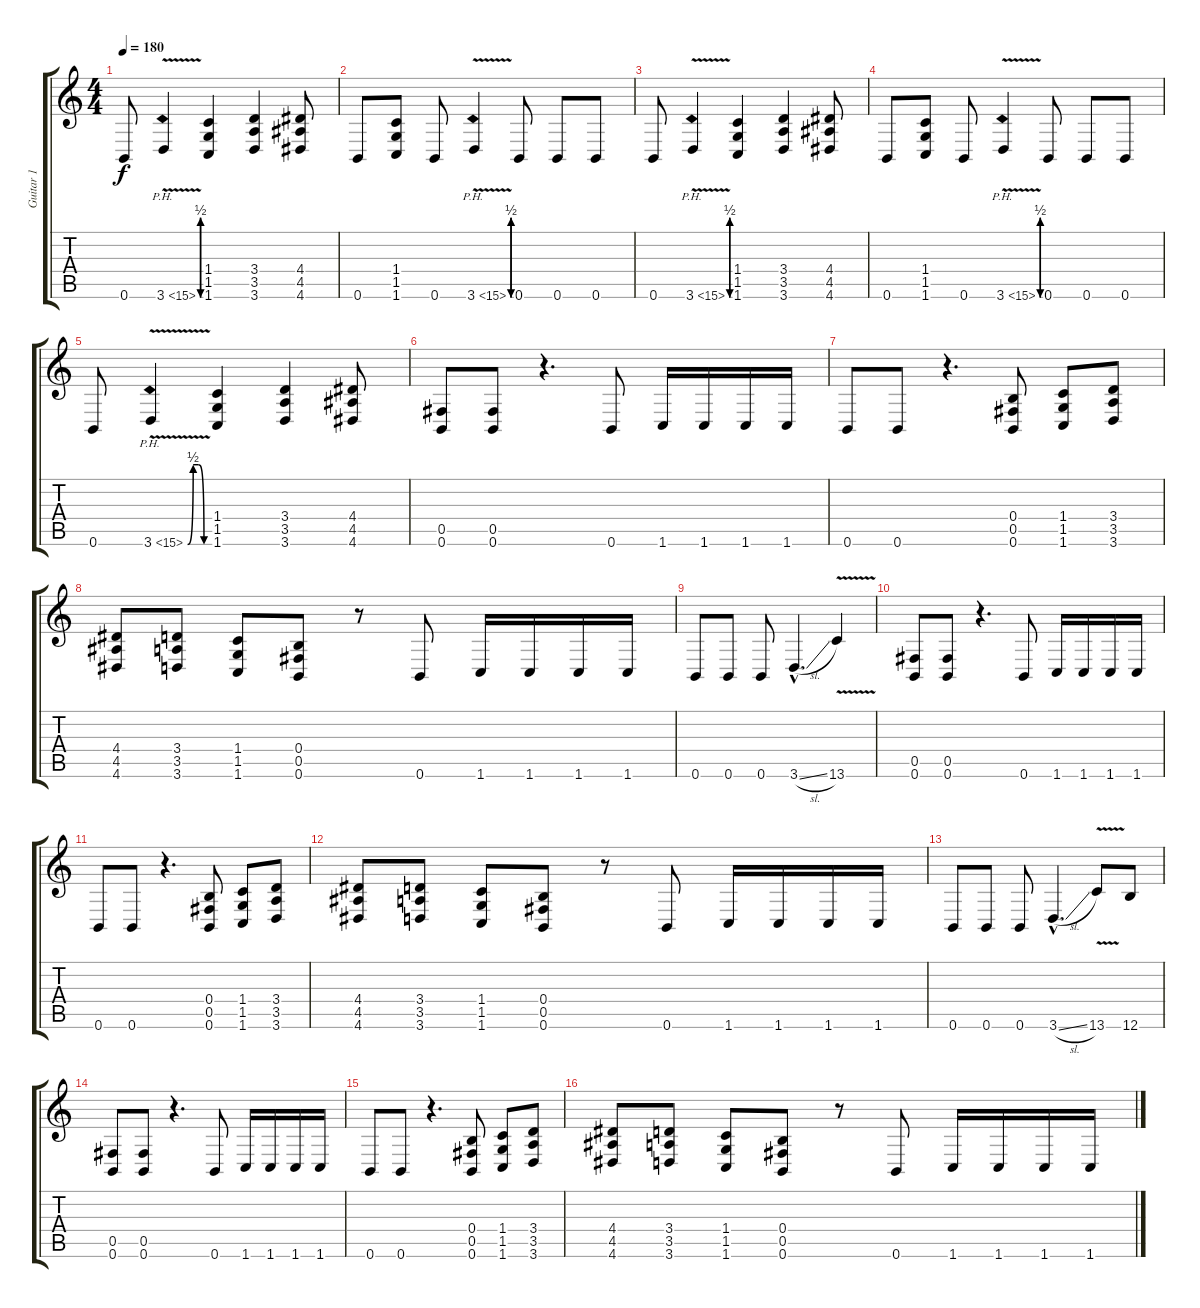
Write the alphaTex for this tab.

\track ("Guitar 1" "Guitar 1") {instrument distortionguitar}
\staff {score tabs}
\tuning (Db4 Ab3 E3 B2 Gb2 B1) {hide}
\ts (4 4)
\tempo 180
\clef g2
\ks c
0.6.8{dy f} 3.6{be (custom 0 0 15 2 30 2 45 0 60 0) ph 12 v}.4 (1.4 1.5 1.6).4 (3.4 3.5 3.6).4 (4.4 4.5 4.6).8 |
0.6.8 (1.4 1.5 1.6).8 0.6.8 3.6{be (custom 0 0 15 2 30 2 45 0 60 0) ph 12 v}.4 0.6.8 0.6.8 0.6.8 |
0.6.8 3.6{be (custom 0 0 15 2 30 2 45 0 60 0) ph 12 v}.4 (1.4 1.5 1.6).4 (3.4 3.5 3.6).4 (4.4 4.5 4.6).8 |
0.6.8 (1.4 1.5 1.6).8 0.6.8 3.6{be (custom 0 0 15 2 30 2 45 0 60 0) ph 12 v}.4 0.6.8 0.6.8 0.6.8 |
0.6.8 3.6{be (custom 0 0 15 2 30 2 45 0 60 0) ph 12 v}.4 (1.4 1.5 1.6).4 (3.4 3.5 3.6).4 (4.4 4.5 4.6).8 |
(0.5 0.6).8 (0.5 0.6).8 r.4{d} 0.6.8 1.6.16 1.6.16 1.6.16 1.6.16 |
0.6.8 0.6.8 r.4{d} (0.4 0.5 0.6).8 (1.4 1.5 1.6).8 (3.4 3.5 3.6).8 |
(4.4 4.5 4.6).8 (3.4 3.5 3.6).8 (1.4 1.5 1.6).8 (0.4 0.5 0.6).8 r.8 0.6.8 1.6.16 1.6.16 1.6.16 1.6.16 |
0.6.8 0.6.8 0.6.8 3.6{sl hac}.4{d} 13.6{v}.4 |
(0.5 0.6).8 (0.5 0.6).8 r.4{d} 0.6.8 1.6.16 1.6.16 1.6.16 1.6.16 |
0.6.8 0.6.8 r.4{d} (0.4 0.5 0.6).8 (1.4 1.5 1.6).8 (3.4 3.5 3.6).8 |
(4.4 4.5 4.6).8 (3.4 3.5 3.6).8 (1.4 1.5 1.6).8 (0.4 0.5 0.6).8 r.8 0.6.8 1.6.16 1.6.16 1.6.16 1.6.16 |
0.6.8 0.6.8 0.6.8 3.6{sl hac}.4{d} 13.6{v}.8 12.6.8 |
(0.5 0.6).8 (0.5 0.6).8 r.4{d} 0.6.8 1.6.16 1.6.16 1.6.16 1.6.16 |
0.6.8 0.6.8 r.4{d} (0.4 0.5 0.6).8 (1.4 1.5 1.6).8 (3.4 3.5 3.6).8 |
(4.4 4.5 4.6).8 (3.4 3.5 3.6).8 (1.4 1.5 1.6).8 (0.4 0.5 0.6).8 r.8 0.6.8 1.6.16 1.6.16 1.6.16 1.6.16
